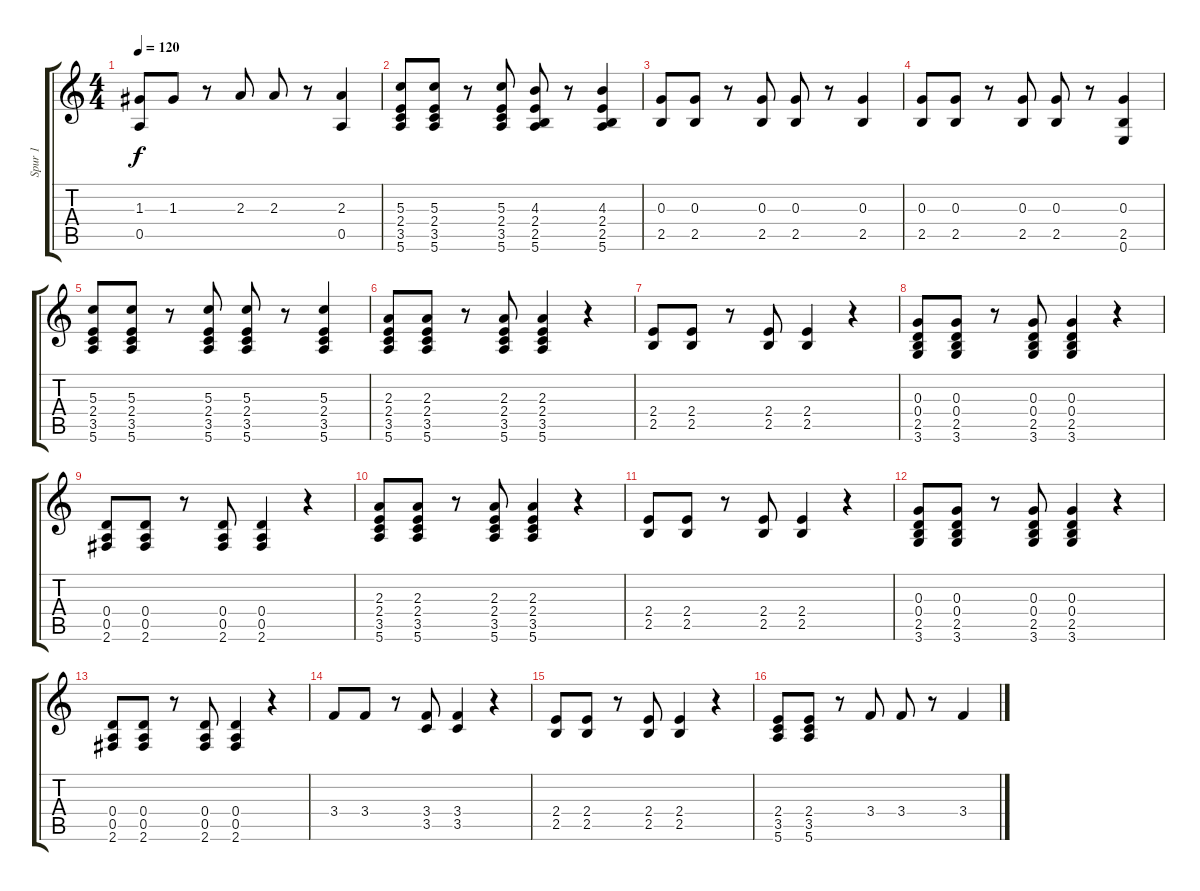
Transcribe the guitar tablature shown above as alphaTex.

\track ("Spur 1" "Spur 1") {instrument overdrivenguitar}
\staff {score tabs}
\tuning (E4 B3 G3 D3 A2 E2) {hide}
\ts (4 4)
\tempo 120
\clef g2
\ks c
(1.3 0.5).8{dy f} 1.3.8 r.8 2.3.8 2.3.8 r.8 (2.3 0.5).4 |
(5.3 2.4 3.5 5.6).8 (5.3 2.4 3.5 5.6).8 r.8 (5.3 2.4 3.5 5.6).8 (4.3 2.4 2.5 5.6).8 r.8 (4.3 2.4 2.5 5.6).4 |
(0.3 2.5).8 (0.3 2.5).8 r.8 (0.3 2.5).8 (0.3 2.5).8 r.8 (0.3 2.5).4 |
(0.3 2.5).8 (0.3 2.5).8 r.8 (0.3 2.5).8 (0.3 2.5).8 r.8 (0.3 2.5 0.6).4 |
(5.3 2.4 3.5 5.6).8 (5.3 2.4 3.5 5.6).8 r.8 (5.3 2.4 3.5 5.6).8 (5.3 2.4 3.5 5.6).8 r.8 (5.3 2.4 3.5 5.6).4 |
(2.3 2.4 3.5 5.6).8 (2.3 2.4 3.5 5.6).8 r.8 (2.3 2.4 3.5 5.6).8 (2.3 2.4 3.5 5.6).4 r.4 |
(2.4 2.5).8 (2.4 2.5).8 r.8 (2.4 2.5).8 (2.4 2.5).4 r.4 |
(0.3 0.4 2.5 3.6).8 (0.3 0.4 2.5 3.6).8 r.8 (0.3 0.4 2.5 3.6).8 (0.3 0.4 2.5 3.6).4 r.4 |
(0.4 0.5 2.6).8 (0.4 0.5 2.6).8 r.8 (0.4 0.5 2.6).8 (0.4 0.5 2.6).4 r.4 |
(2.3 2.4 3.5 5.6).8 (2.3 2.4 3.5 5.6).8 r.8 (2.3 2.4 3.5 5.6).8 (2.3 2.4 3.5 5.6).4 r.4 |
(2.4 2.5).8 (2.4 2.5).8 r.8 (2.4 2.5).8 (2.4 2.5).4 r.4 |
(0.3 0.4 2.5 3.6).8 (0.3 0.4 2.5 3.6).8 r.8 (0.3 0.4 2.5 3.6).8 (0.3 0.4 2.5 3.6).4 r.4 |
(0.4 0.5 2.6).8 (0.4 0.5 2.6).8 r.8 (0.4 0.5 2.6).8 (0.4 0.5 2.6).4 r.4 |
3.4.8 3.4.8 r.8 (3.4 3.5).8 (3.4 3.5).4 r.4 |
(2.4 2.5).8 (2.4 2.5).8 r.8 (2.4 2.5).8 (2.4 2.5).4 r.4 |
(2.4 3.5 5.6).8 (2.4 3.5 5.6).8 r.8 3.4.8 3.4.8 r.8 3.4.4
